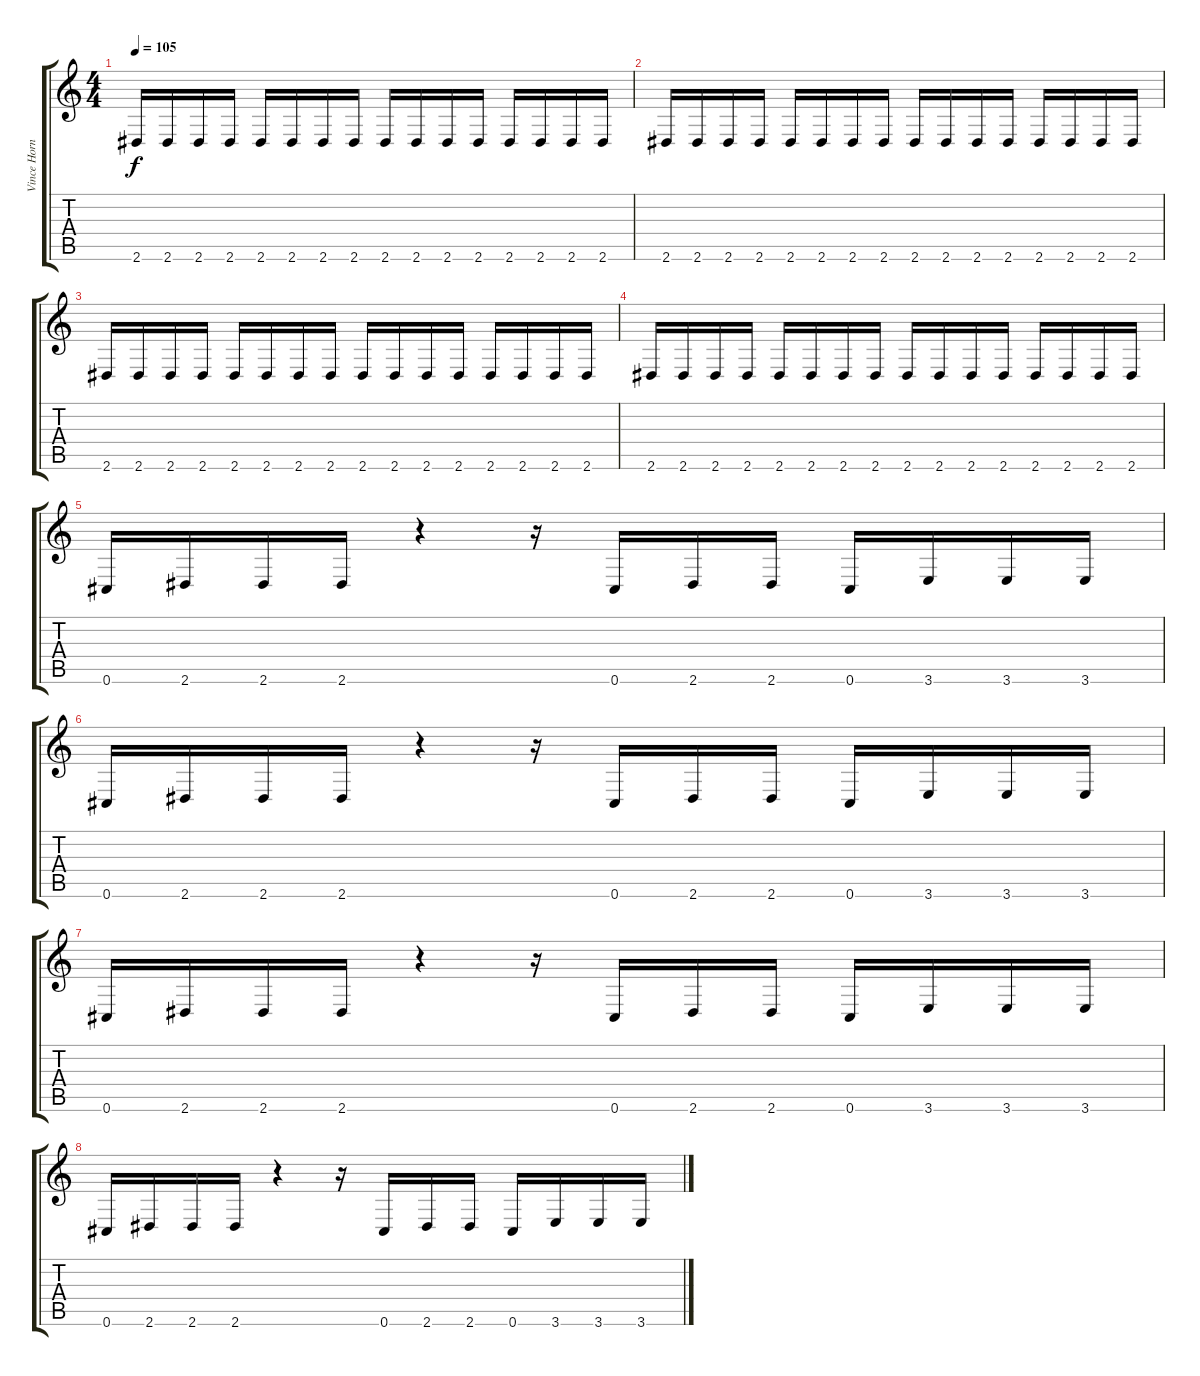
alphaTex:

\track ("Vince Hornsby - Bass" "Vince Horn") {instrument electricbasspick}
\staff {score tabs}
\tuning (Eb4 Bb3 Gb3 Db3 Ab2 Db2) {hide}
\ts (4 4)
\tempo 105
\clef g2
\ks c
2.6.16{dy f} 2.6.16 2.6.16 2.6.16 2.6.16 2.6.16 2.6.16 2.6.16 2.6.16 2.6.16 2.6.16 2.6.16 2.6.16 2.6.16 2.6.16 2.6.16 |
2.6.16 2.6.16 2.6.16 2.6.16 2.6.16 2.6.16 2.6.16 2.6.16 2.6.16 2.6.16 2.6.16 2.6.16 2.6.16 2.6.16 2.6.16 2.6.16 |
2.6.16 2.6.16 2.6.16 2.6.16 2.6.16 2.6.16 2.6.16 2.6.16 2.6.16 2.6.16 2.6.16 2.6.16 2.6.16 2.6.16 2.6.16 2.6.16 |
2.6.16 2.6.16 2.6.16 2.6.16 2.6.16 2.6.16 2.6.16 2.6.16 2.6.16 2.6.16 2.6.16 2.6.16 2.6.16 2.6.16 2.6.16 2.6.16 |
0.6.16 2.6.16 2.6.16 2.6.16 r.4 r.16 0.6.16 2.6.16 2.6.16 0.6.16 3.6.16 3.6.16 3.6.16 |
0.6.16 2.6.16 2.6.16 2.6.16 r.4 r.16 0.6.16 2.6.16 2.6.16 0.6.16 3.6.16 3.6.16 3.6.16 |
0.6.16 2.6.16 2.6.16 2.6.16 r.4 r.16 0.6.16 2.6.16 2.6.16 0.6.16 3.6.16 3.6.16 3.6.16 |
0.6.16 2.6.16 2.6.16 2.6.16 r.4 r.16 0.6.16 2.6.16 2.6.16 0.6.16 3.6.16 3.6.16 3.6.16
